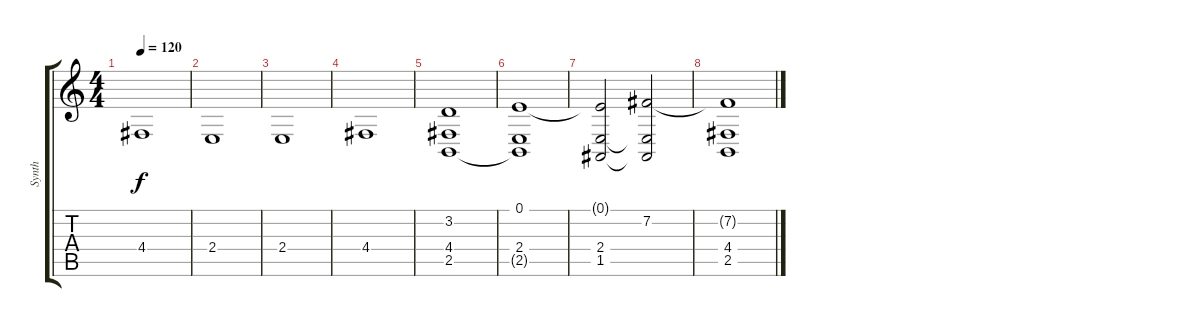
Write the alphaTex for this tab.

\track ("Synth" "Synth") {instrument stringensemble1}
\staff {score tabs}
\tuning (E4 B3 G3 D3 A2 E2) {hide}
\ts (4 4)
\tempo 120
\clef g2
\ks c
4.4.1{dy f instrument stringensemble1} |
2.4.1 |
2.4.1 |
4.4.1 |
(3.2 4.4 2.5).1 |
(0.1 2.4 2.5{t}).1 |
(0.1{t} 2.4 1.5).2 (7.2 2.4{t} 1.5{t}).2 |
(7.2{t} 4.4 2.5).1
